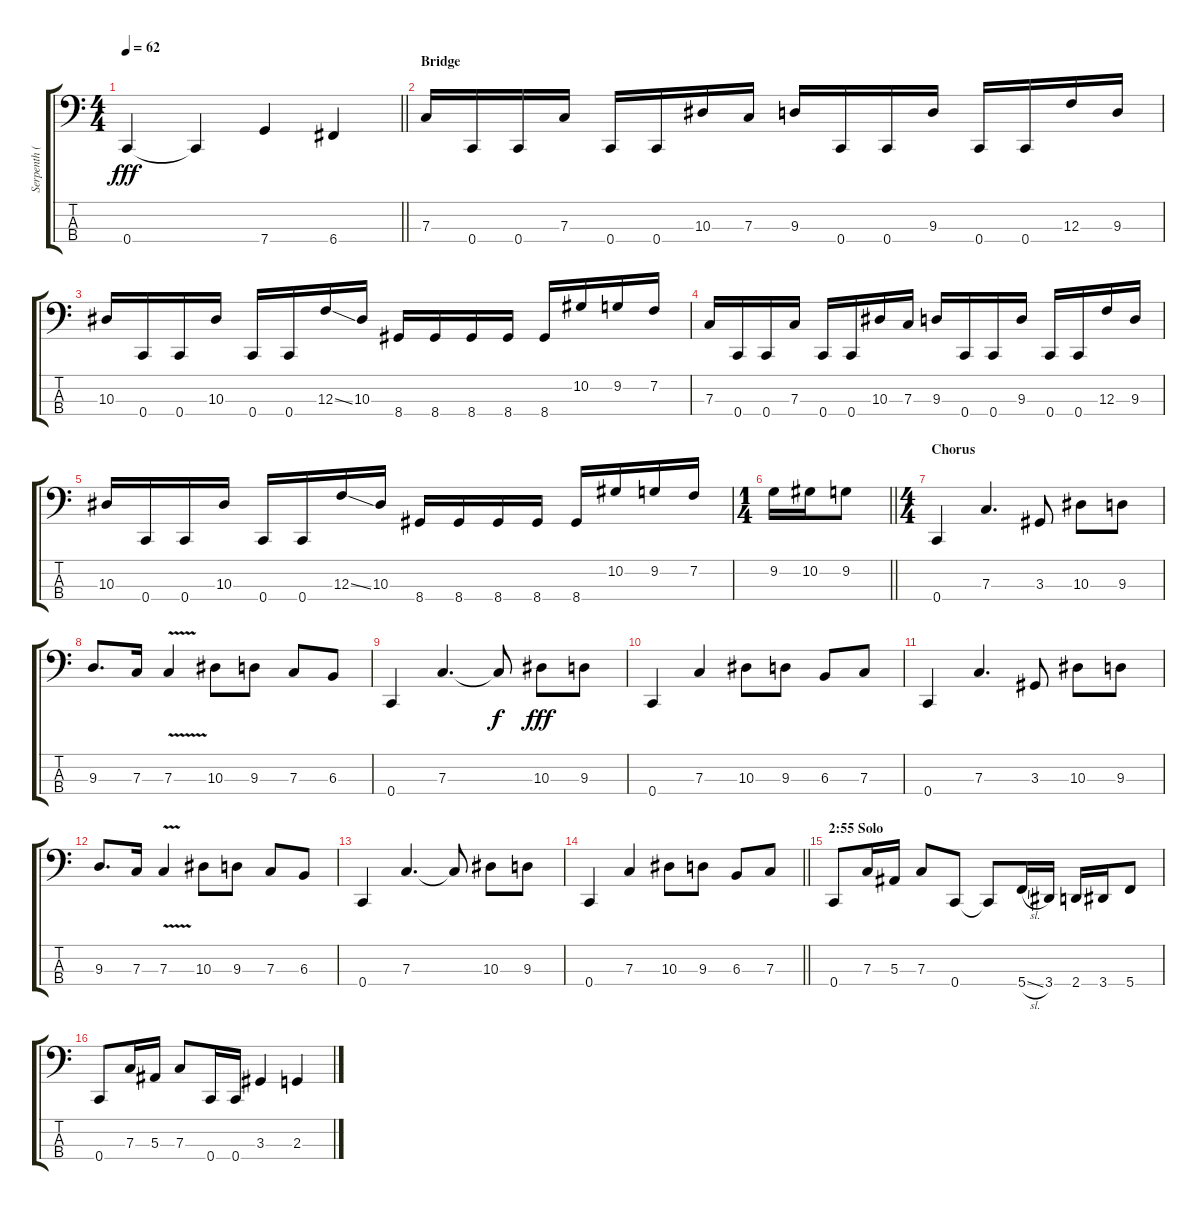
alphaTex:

\track ("Serpenth (Bass Guitar)" "Serpenth (") {instrument electricbasspick}
\staff {score tabs}
\tuning (Eb2 Bb1 F1 C1) {hide}
\ts (4 4)
\tempo 62
\clef f4
\barLineRight lightlight
\ks c
0.4.4{dy fff} 0.4{t}.4 7.4.4 6.4.4 |
\section ("" "Bridge")
7.3.16{volume 11} 0.4.16 0.4.16 7.3.16 0.4.16 0.4.16 10.3.16 7.3.16 9.3.16 0.4.16 0.4.16 9.3.16 0.4.16 0.4.16 12.3.16 9.3.16 |
10.3.16 0.4.16 0.4.16 10.3.16 0.4.16 0.4.16 12.3{ss}.16 10.3.16 8.4.16 8.4.16 8.4.16 8.4.16 8.4.16 10.2.16 9.2.16 7.2.16 |
7.3.16 0.4.16 0.4.16 7.3.16 0.4.16 0.4.16 10.3.16 7.3.16 9.3.16 0.4.16 0.4.16 9.3.16 0.4.16 0.4.16 12.3.16 9.3.16 |
10.3.16 0.4.16 0.4.16 10.3.16 0.4.16 0.4.16 12.3{ss}.16 10.3.16 8.4.16 8.4.16 8.4.16 8.4.16 8.4.16 10.2.16 9.2.16 7.2.16 |
\ts (1 4)
\barLineRight lightlight
9.2.16 10.2.16 9.2.8 |
\ts (4 4)
\section ("" "Chorus")
0.4.4{volume 14} 7.3.4{d} 3.3.8 10.3.8 9.3.8 |
9.3.8{d} 7.3.16 7.3{v}.4 10.3.8 9.3.8 7.3.8 6.3.8 |
0.4.4 7.3.4{d} 7.3{t}.8{dy f} 10.3.8{dy fff} 9.3.8 |
0.4.4 7.3.4 10.3.8 9.3.8 6.3.8 7.3.8 |
0.4.4 7.3.4{d} 3.3.8 10.3.8 9.3.8 |
9.3.8{d} 7.3.16 7.3{v}.4 10.3.8 9.3.8 7.3.8 6.3.8 |
0.4.4 7.3.4{d} 7.3{t}.8 10.3.8 9.3.8 |
\barLineRight lightlight
0.4.4 7.3.4 10.3.8 9.3.8 6.3.8 7.3.8 |
\section ("" "2:55 Solo")
0.4.8 7.3.16 5.3.16 7.3.8 0.4.8 0.4{t}.8 5.4{sl}.16 3.4.16 2.4.16 3.4.16 5.4.8 |
0.4.8 7.3.16 5.3.16 7.3.8 0.4.16 0.4.16 3.3.4 2.3.4
